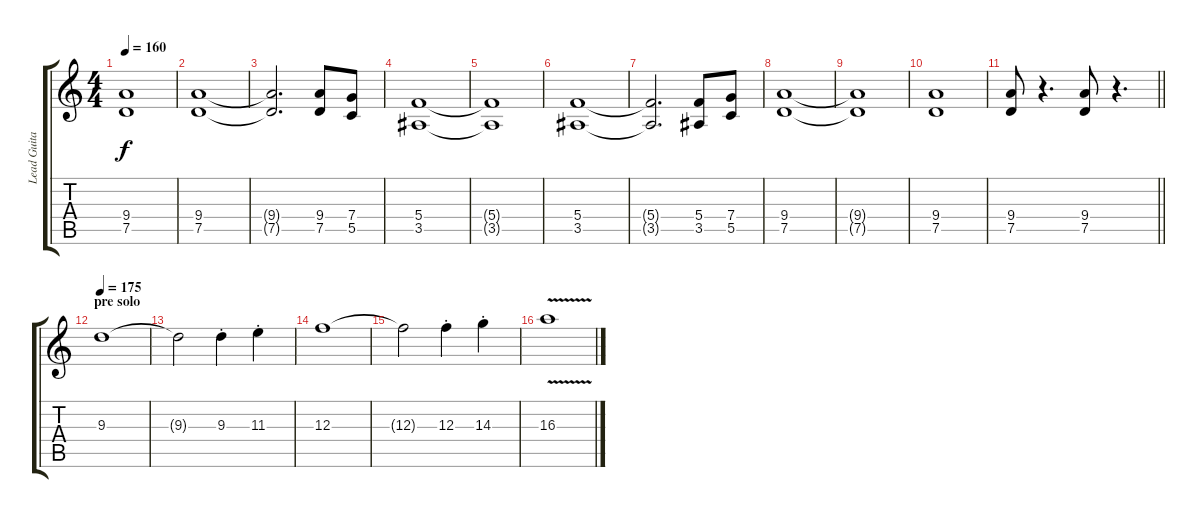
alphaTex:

\track ("Lead Guitar 1" "Lead Guita") {instrument overdrivenguitar}
\staff {score tabs}
\tuning (D4 A3 F3 C3 G2 D2) {hide}
\ts (4 4)
\tempo 160
\clef g2
\ks c
(9.4{t} 7.5{t}).1{dy f} |
(9.4 7.5).1 |
(9.4{t} 7.5{t}).2{d} (9.4 7.5).8 (7.4 5.5).8 |
(5.4 3.5).1 |
(5.4{t} 3.5{t}).1 |
(5.4 3.5).1 |
(5.4{t} 3.5{t}).2{d} (5.4 3.5).8 (7.4 5.5).8 |
(9.4 7.5).1 |
(9.4{t} 7.5{t}).1 |
(9.4 7.5).1 |
\barLineRight lightlight
(9.4 7.5).8 r.4{d} (9.4 7.5).8 r.4{d} |
\section ("" "pre solo")
\tempo 175
9.3.1{volume 13} |
9.3{t}.2 9.3{st}.4 11.3{st}.4 |
12.3.1 |
12.3{t}.2 12.3{st}.4 14.3{st}.4 |
16.3{v}.1
